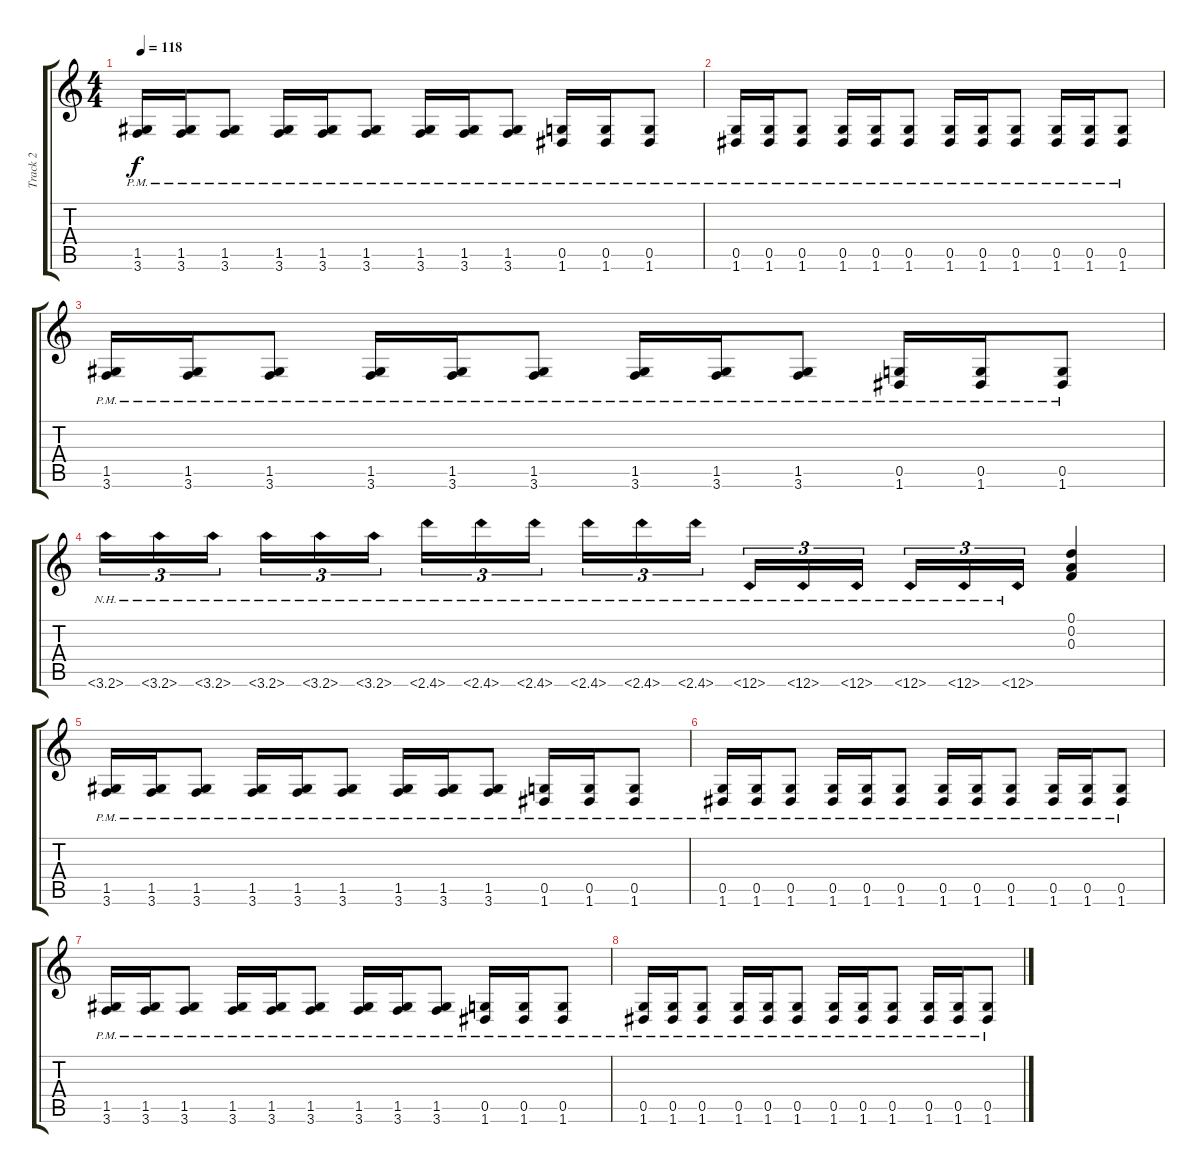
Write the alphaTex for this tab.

\track ("Track 2" "Track 2") {instrument overdrivenguitar}
\staff {score tabs}
\tuning (D4 A3 F3 C3 G2 D2) {hide}
\ts (4 4)
\tempo 118
\clef g2
\ks c
(1.5{pm} 3.6{pm}).16{dy f} (1.5{pm} 3.6{pm}).16 (1.5{pm} 3.6{pm}).8 (1.5{pm} 3.6{pm}).16 (1.5{pm} 3.6{pm}).16 (1.5{pm} 3.6{pm}).8 (1.5{pm} 3.6{pm}).16 (1.5{pm} 3.6{pm}).16 (1.5{pm} 3.6{pm}).8 (0.5{pm} 1.6{pm}).16 (0.5{pm} 1.6{pm}).16 (0.5{pm} 1.6{pm}).8 |
(0.5{pm} 1.6{pm}).16 (0.5{pm} 1.6{pm}).16 (0.5{pm} 1.6{pm}).8 (0.5{pm} 1.6{pm}).16 (0.5{pm} 1.6{pm}).16 (0.5{pm} 1.6{pm}).8 (0.5{pm} 1.6{pm}).16 (0.5{pm} 1.6{pm}).16 (0.5{pm} 1.6{pm}).8 (0.5{pm} 1.6{pm}).16 (0.5{pm} 1.6{pm}).16 (0.5{pm} 1.6{pm}).8 |
(1.5{pm} 3.6{pm}).16 (1.5{pm} 3.6{pm}).16 (1.5{pm} 3.6{pm}).8 (1.5{pm} 3.6{pm}).16 (1.5{pm} 3.6{pm}).16 (1.5{pm} 3.6{pm}).8 (1.5{pm} 3.6{pm}).16 (1.5{pm} 3.6{pm}).16 (1.5{pm} 3.6{pm}).8 (0.5{pm} 1.6{pm}).16 (0.5{pm} 1.6{pm}).16 (0.5{pm} 1.6{pm}).8 |
3.6{nh}.16{tu (3 2)} 3.6{nh}.16{tu (3 2)} 3.6{nh}.16{tu (3 2) beam splitsecondary} 3.6{nh}.16{tu (3 2)} 3.6{nh}.16{tu (3 2)} 3.6{nh}.16{tu (3 2)} 2.6{nh}.16{tu (3 2)} 2.6{nh}.16{tu (3 2)} 2.6{nh}.16{tu (3 2) beam splitsecondary} 2.6{nh}.16{tu (3 2)} 2.6{nh}.16{tu (3 2)} 2.6{nh}.16{tu (3 2)} 1.6{nh}.16{tu (3 2)} 1.6{nh}.16{tu (3 2)} 1.6{nh}.16{tu (3 2) beam splitsecondary} 1.6{nh}.16{tu (3 2)} 1.6{nh}.16{tu (3 2)} 1.6{nh}.16{tu (3 2)} (0.1 0.2 0.3).4 |
(1.5{pm} 3.6{pm}).16 (1.5{pm} 3.6{pm}).16 (1.5{pm} 3.6{pm}).8 (1.5{pm} 3.6{pm}).16 (1.5{pm} 3.6{pm}).16 (1.5{pm} 3.6{pm}).8 (1.5{pm} 3.6{pm}).16 (1.5{pm} 3.6{pm}).16 (1.5{pm} 3.6{pm}).8 (0.5{pm} 1.6{pm}).16 (0.5{pm} 1.6{pm}).16 (0.5{pm} 1.6{pm}).8 |
(0.5{pm} 1.6{pm}).16 (0.5{pm} 1.6{pm}).16 (0.5{pm} 1.6{pm}).8 (0.5{pm} 1.6{pm}).16 (0.5{pm} 1.6{pm}).16 (0.5{pm} 1.6{pm}).8 (0.5{pm} 1.6{pm}).16 (0.5{pm} 1.6{pm}).16 (0.5{pm} 1.6{pm}).8 (0.5{pm} 1.6{pm}).16 (0.5{pm} 1.6{pm}).16 (0.5{pm} 1.6{pm}).8 |
(1.5{pm} 3.6{pm}).16 (1.5{pm} 3.6{pm}).16 (1.5{pm} 3.6{pm}).8 (1.5{pm} 3.6{pm}).16 (1.5{pm} 3.6{pm}).16 (1.5{pm} 3.6{pm}).8 (1.5{pm} 3.6{pm}).16 (1.5{pm} 3.6{pm}).16 (1.5{pm} 3.6{pm}).8 (0.5{pm} 1.6{pm}).16 (0.5{pm} 1.6{pm}).16 (0.5{pm} 1.6{pm}).8 |
(0.5{pm} 1.6{pm}).16 (0.5{pm} 1.6{pm}).16 (0.5{pm} 1.6{pm}).8 (0.5{pm} 1.6{pm}).16 (0.5{pm} 1.6{pm}).16 (0.5{pm} 1.6{pm}).8 (0.5{pm} 1.6{pm}).16 (0.5{pm} 1.6{pm}).16 (0.5{pm} 1.6{pm}).8 (0.5{pm} 1.6{pm}).16 (0.5{pm} 1.6{pm}).16 (0.5{pm} 1.6{pm}).8
